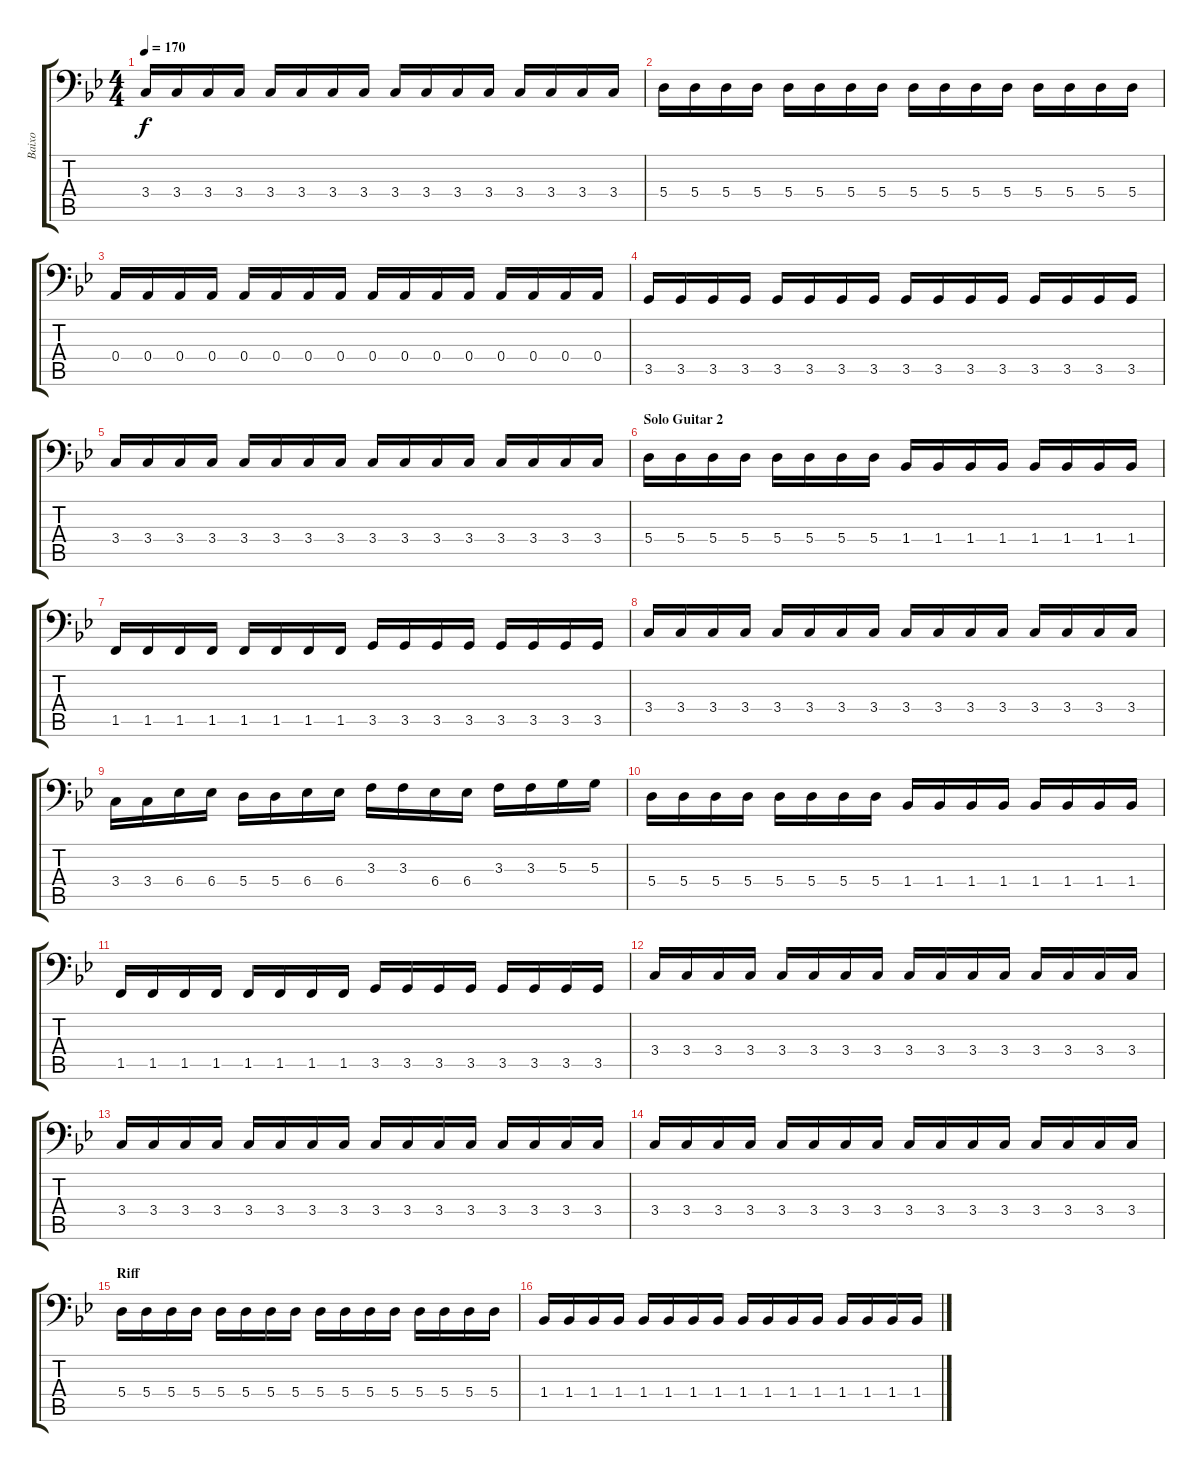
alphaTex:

\track ("Baixo" "Baixo") {instrument electricbassfinger}
\staff {score tabs}
\tuning (C3 G2 D2 A1 E1 B0) {hide}
\ts (4 4)
\tempo 170
\clef f4
\ks bb
3.4.16{dy f} 3.4.16 3.4.16 3.4.16 3.4.16 3.4.16 3.4.16 3.4.16 3.4.16 3.4.16 3.4.16 3.4.16 3.4.16 3.4.16 3.4.16 3.4.16 |
5.4.16 5.4.16 5.4.16 5.4.16 5.4.16 5.4.16 5.4.16 5.4.16 5.4.16 5.4.16 5.4.16 5.4.16 5.4.16 5.4.16 5.4.16 5.4.16 |
0.4.16 0.4.16 0.4.16 0.4.16 0.4.16 0.4.16 0.4.16 0.4.16 0.4.16 0.4.16 0.4.16 0.4.16 0.4.16 0.4.16 0.4.16 0.4.16 |
3.5.16 3.5.16 3.5.16 3.5.16 3.5.16 3.5.16 3.5.16 3.5.16 3.5.16 3.5.16 3.5.16 3.5.16 3.5.16 3.5.16 3.5.16 3.5.16 |
3.4.16 3.4.16 3.4.16 3.4.16 3.4.16 3.4.16 3.4.16 3.4.16 3.4.16 3.4.16 3.4.16 3.4.16 3.4.16 3.4.16 3.4.16 3.4.16 |
\section ("" "Solo Guitar 2")
5.4.16 5.4.16 5.4.16 5.4.16 5.4.16 5.4.16 5.4.16 5.4.16 1.4.16 1.4.16 1.4.16 1.4.16 1.4.16 1.4.16 1.4.16 1.4.16 |
1.5.16 1.5.16 1.5.16 1.5.16 1.5.16 1.5.16 1.5.16 1.5.16 3.5.16 3.5.16 3.5.16 3.5.16 3.5.16 3.5.16 3.5.16 3.5.16 |
3.4.16 3.4.16 3.4.16 3.4.16 3.4.16 3.4.16 3.4.16 3.4.16 3.4.16 3.4.16 3.4.16 3.4.16 3.4.16 3.4.16 3.4.16 3.4.16 |
3.4.16 3.4.16 6.4.16 6.4.16 5.4.16 5.4.16 6.4.16 6.4.16 3.3.16 3.3.16 6.4.16 6.4.16 3.3.16 3.3.16 5.3.16 5.3.16 |
5.4.16 5.4.16 5.4.16 5.4.16 5.4.16 5.4.16 5.4.16 5.4.16 1.4.16 1.4.16 1.4.16 1.4.16 1.4.16 1.4.16 1.4.16 1.4.16 |
1.5.16 1.5.16 1.5.16 1.5.16 1.5.16 1.5.16 1.5.16 1.5.16 3.5.16 3.5.16 3.5.16 3.5.16 3.5.16 3.5.16 3.5.16 3.5.16 |
3.4.16 3.4.16 3.4.16 3.4.16 3.4.16 3.4.16 3.4.16 3.4.16 3.4.16 3.4.16 3.4.16 3.4.16 3.4.16 3.4.16 3.4.16 3.4.16 |
3.4.16 3.4.16 3.4.16 3.4.16 3.4.16 3.4.16 3.4.16 3.4.16 3.4.16 3.4.16 3.4.16 3.4.16 3.4.16 3.4.16 3.4.16 3.4.16 |
3.4.16 3.4.16 3.4.16 3.4.16 3.4.16 3.4.16 3.4.16 3.4.16 3.4.16 3.4.16 3.4.16 3.4.16 3.4.16 3.4.16 3.4.16 3.4.16 |
\section ("" "Riff")
5.4.16 5.4.16 5.4.16 5.4.16 5.4.16 5.4.16 5.4.16 5.4.16 5.4.16 5.4.16 5.4.16 5.4.16 5.4.16 5.4.16 5.4.16 5.4.16 |
1.4.16 1.4.16 1.4.16 1.4.16 1.4.16 1.4.16 1.4.16 1.4.16 1.4.16 1.4.16 1.4.16 1.4.16 1.4.16 1.4.16 1.4.16 1.4.16
